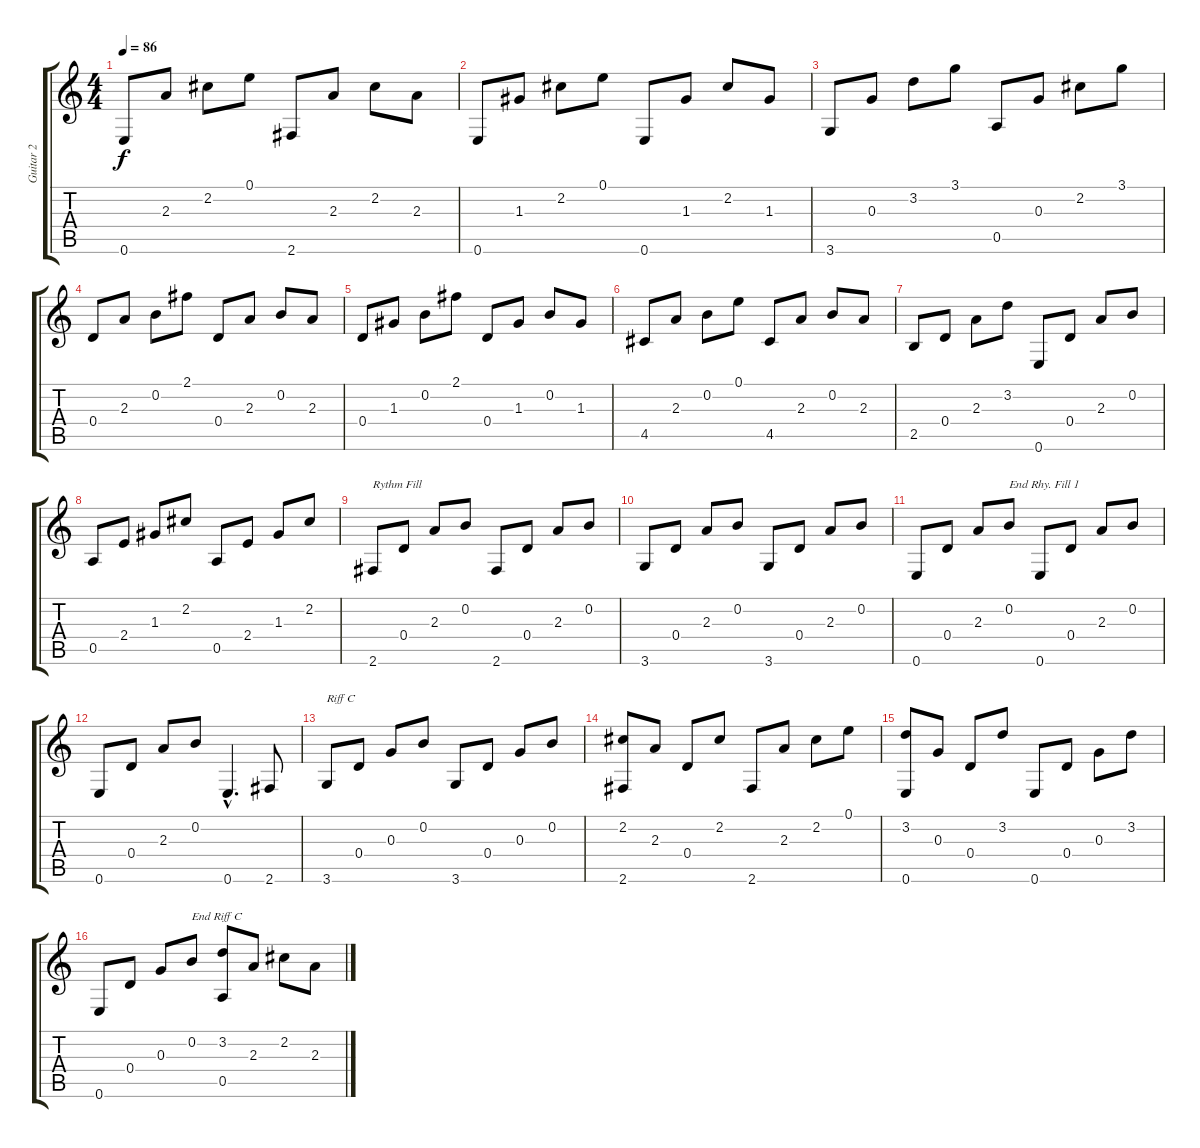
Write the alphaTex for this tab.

\track ("Guitar 2" "Guitar 2") {instrument acousticguitarnylon}
\staff {score tabs}
\tuning (E4 B3 G3 D3 A2 E2) {hide}
\ts (4 4)
\tempo 86
\clef g2
\ks c
0.6.8{dy f} 2.3.8 2.2.8 0.1.8 2.6.8 2.3.8 2.2.8 2.3.8 |
0.6.8 1.3.8 2.2.8 0.1.8 0.6.8 1.3.8 2.2.8 1.3.8 |
3.6.8 0.3.8 3.2.8 3.1.8 0.5.8 0.3.8 2.2.8 3.1.8 |
0.4.8 2.3.8 0.2.8 2.1.8 0.4.8 2.3.8 0.2.8 2.3.8 |
0.4.8 1.3.8 0.2.8 2.1.8 0.4.8 1.3.8 0.2.8 1.3.8 |
4.5.8 2.3.8 0.2.8 0.1.8 4.5.8 2.3.8 0.2.8 2.3.8 |
2.5.8 0.4.8 2.3.8 3.2.8 0.6.8 0.4.8 2.3.8 0.2.8 |
0.5.8 2.4.8 1.3.8 2.2.8 0.5.8 2.4.8 1.3.8 2.2.8 |
2.6.8{txt "Rythm Fill"} 0.4.8 2.3.8 0.2.8 2.6.8 0.4.8 2.3.8 0.2.8 |
3.6.8 0.4.8 2.3.8 0.2.8 3.6.8 0.4.8 2.3.8 0.2.8 |
0.6.8 0.4.8 2.3.8 0.2.8{txt "End Rhy. Fill 1"} 0.6.8 0.4.8 2.3.8 0.2.8 |
0.6.8 0.4.8 2.3.8 0.2.8 0.6{hac}.4{d} 2.6.8 |
3.6.8{txt "Riff C"} 0.4.8 0.3.8 0.2.8 3.6.8 0.4.8 0.3.8 0.2.8 |
(2.2 2.6).8 2.3.8 0.4.8 2.2.8 2.6.8 2.3.8 2.2.8 0.1.8 |
(3.2 0.6).8 0.3.8 0.4.8 3.2.8 0.6.8 0.4.8 0.3.8 3.2.8 |
0.6.8 0.4.8 0.3.8 0.2.8{txt "End Riff C"} (3.2 0.5).8 2.3.8 2.2.8 2.3.8
